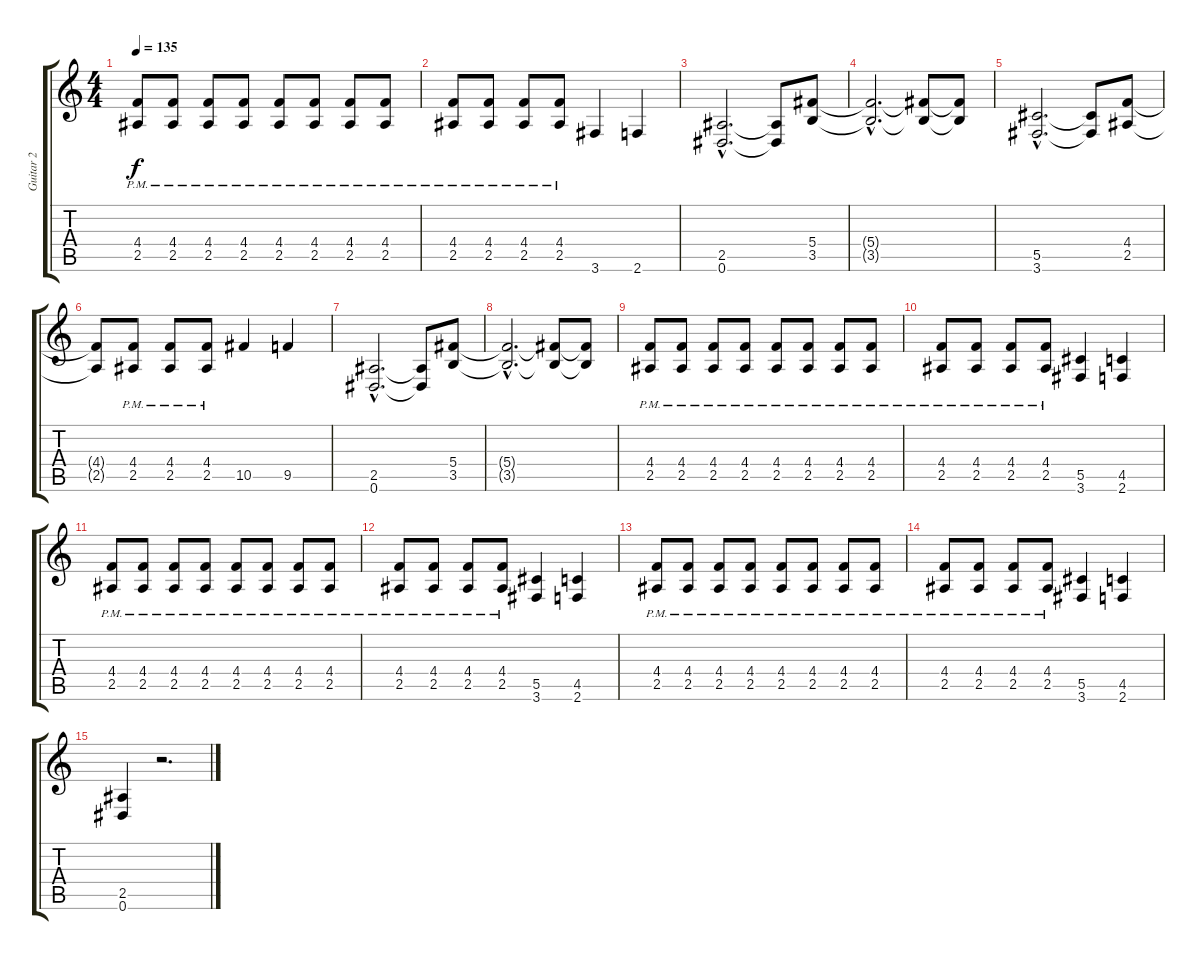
\track ("Guitar 2" "Guitar 2") {instrument distortionguitar}
\staff {score tabs}
\tuning (Eb4 Bb3 Gb3 Db3 Ab2 Eb2) {hide}
\ts (4 4)
\tempo 135
\clef g2
\ks c
(4.4{pm} 2.5{pm}).8{dy f} (4.4{pm} 2.5{pm}).8 (4.4{pm} 2.5{pm}).8 (4.4{pm} 2.5{pm}).8 (4.4{pm} 2.5{pm}).8 (4.4{pm} 2.5{pm}).8 (4.4{pm} 2.5{pm}).8 (4.4{pm} 2.5{pm}).8 |
(4.4{pm} 2.5{pm}).8 (4.4{pm} 2.5{pm}).8 (4.4{pm} 2.5{pm}).8 (4.4{pm} 2.5{pm}).8 3.6.4 2.6.4 |
(2.5{hac} 0.6{hac}).2{d} (2.5{t} 0.6{t}).8 (5.4 3.5).8 |
(5.4{hac t} 3.5{hac t}).2{d} (5.4{t} 3.5{t}).8 (5.4{t} 3.5{t}).8 |
(5.5{hac} 3.6{hac}).2{d} (5.5{t} 3.6{t}).8 (4.4 2.5).8 |
(4.4{t} 2.5{t}).8 (4.4{pm} 2.5{pm}).8 (4.4{pm} 2.5{pm}).8 (4.4{pm} 2.5{pm}).8 10.5.4 9.5.4 |
(2.5{hac} 0.6{hac}).2{d} (2.5{t} 0.6{t}).8 (5.4 3.5).8 |
(5.4{hac t} 3.5{hac t}).2{d} (5.4{t} 3.5{t}).8 (5.4{t} 3.5{t}).8 |
(4.4{pm} 2.5{pm}).8 (4.4{pm} 2.5{pm}).8 (4.4{pm} 2.5{pm}).8 (4.4{pm} 2.5{pm}).8 (4.4{pm} 2.5{pm}).8 (4.4{pm} 2.5{pm}).8 (4.4{pm} 2.5{pm}).8 (4.4{pm} 2.5{pm}).8 |
(4.4{pm} 2.5{pm}).8 (4.4{pm} 2.5{pm}).8 (4.4{pm} 2.5{pm}).8 (4.4{pm} 2.5{pm}).8 (5.5 3.6).4 (4.5 2.6).4 |
(4.4{pm} 2.5{pm}).8 (4.4{pm} 2.5{pm}).8 (4.4{pm} 2.5{pm}).8 (4.4{pm} 2.5{pm}).8 (4.4{pm} 2.5{pm}).8 (4.4{pm} 2.5{pm}).8 (4.4{pm} 2.5{pm}).8 (4.4{pm} 2.5{pm}).8 |
(4.4{pm} 2.5{pm}).8 (4.4{pm} 2.5{pm}).8 (4.4{pm} 2.5{pm}).8 (4.4{pm} 2.5{pm}).8 (5.5 3.6).4 (4.5 2.6).4 |
(4.4{pm} 2.5{pm}).8 (4.4{pm} 2.5{pm}).8 (4.4{pm} 2.5{pm}).8 (4.4{pm} 2.5{pm}).8 (4.4{pm} 2.5{pm}).8 (4.4{pm} 2.5{pm}).8 (4.4{pm} 2.5{pm}).8 (4.4{pm} 2.5{pm}).8 |
(4.4{pm} 2.5{pm}).8 (4.4{pm} 2.5{pm}).8 (4.4{pm} 2.5{pm}).8 (4.4{pm} 2.5{pm}).8 (5.5 3.6).4 (4.5 2.6).4 |
(2.5 0.6).4 r.2{d}
